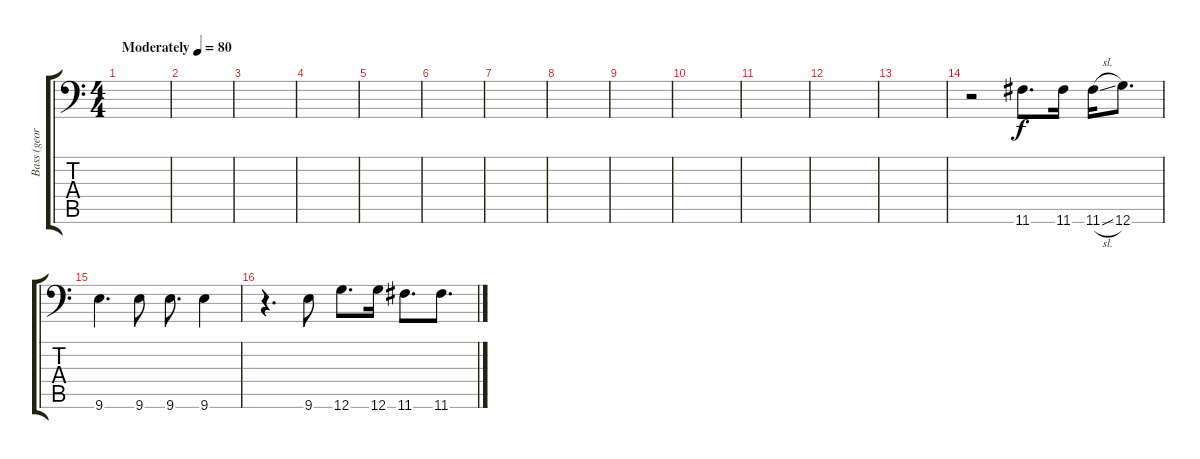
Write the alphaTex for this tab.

\track ("Bass (georg holm)" "Bass (geor") {instrument electricguitarjazz}
\staff {score tabs}
\tuning (E4 B3 G3 D3 A2 G1) {hide}
\ts (4 4)
\tempo (80 "Moderately")
\clef f4
\ks c
|
|
|
|
|
|
|
|
|
|
|
|
|
r.2 11.6.8{d} 11.6.16 11.6{sl}.16 12.6.8{d} |
9.6.4{d} 9.6.8 9.6.8{d} 9.6.4 |
r.4{d} 9.6.8 12.6.8{d} 12.6.16 11.6.8{d} 11.6.8{d}
